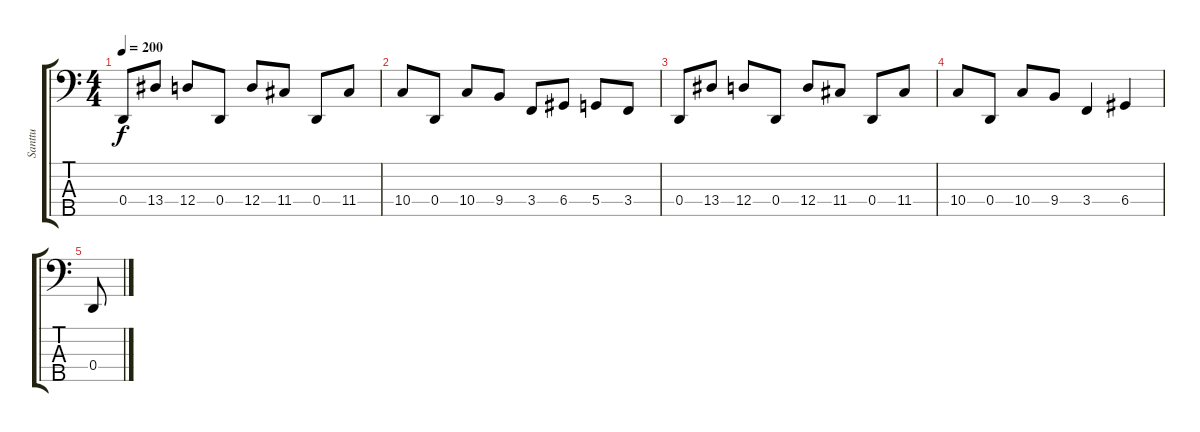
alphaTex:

\track ("Santtu" "Santtu") {instrument electricbasspick}
\staff {score tabs}
\tuning (G2 D2 A1 D1 A0) {hide}
\ts (4 4)
\tempo 200
\clef f4
\ks c
0.4.8{dy f} 13.4.8 12.4.8 0.4.8 12.4.8 11.4.8 0.4.8 11.4.8 |
10.4.8 0.4.8 10.4.8 9.4.8 3.4.8 6.4.8 5.4.8 3.4.8 |
0.4.8 13.4.8 12.4.8 0.4.8 12.4.8 11.4.8 0.4.8 11.4.8 |
10.4.8 0.4.8 10.4.8 9.4.8 3.4.4 6.4.4 |
0.4.8
